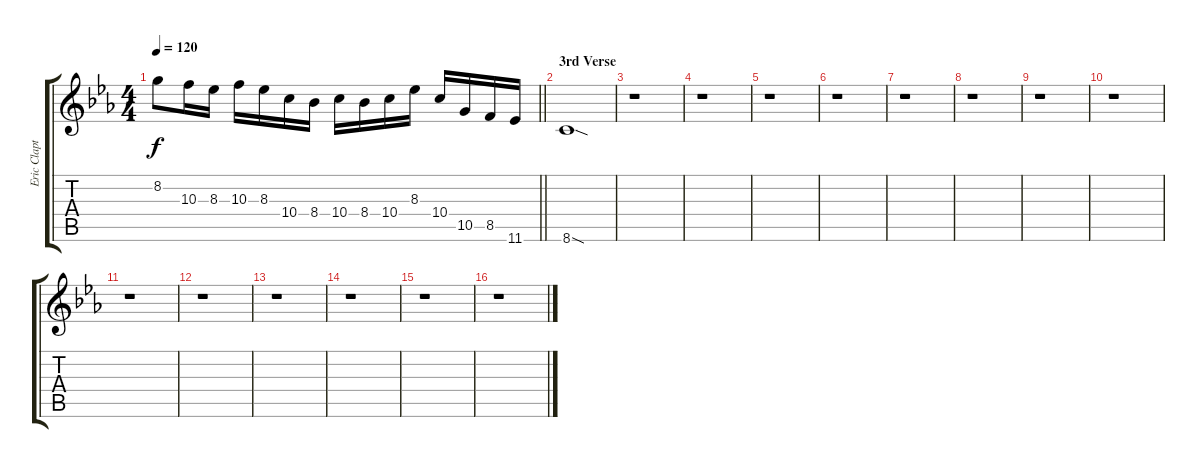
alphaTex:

\track ("Eric Clapton (Gtr.2)" "Eric Clapt") {instrument overdrivenguitar}
\staff {score tabs}
\tuning (E4 B3 G3 D3 A2 E2) {hide}
\ts (4 4)
\tempo 120
\clef g2
\barLineRight lightlight
\ks eb
8.2.8{dy f} 10.3.16 8.3.16 10.3.16 8.3.16 10.4.16 8.4.16 10.4.16 8.4.16 10.4.16 8.3.16 10.4.16 10.5.16 8.5.16 11.6.16 |
\section ("" "3rd Verse")
8.6{sod}.1 |
r.1 |
r.1 |
r.1 |
r.1 |
r.1 |
r.1 |
r.1 |
r.1 |
r.1 |
r.1 |
r.1 |
r.1 |
r.1 |
r.1
